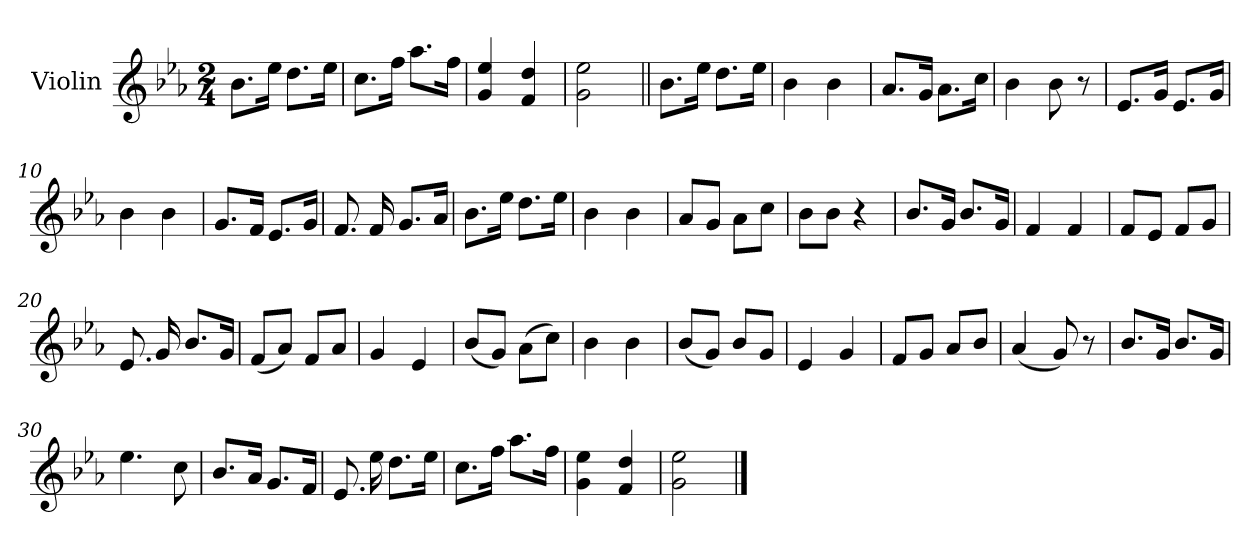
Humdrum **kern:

**kern
*part1
*staff1
*I"Violin
*I'Vln.
*clefG2
*k[b-e-a-]
*M2/4
=1
8.b-\L
16ee-\Jk
8.dd\L
16ee-\Jk
=2
8.cc\L
16ff\Jk
8.aa-\L
16ff\Jk
=3
4g/ 4ee-/
4f/ 4dd/
=4
2g\ 2ee-\
=5||
8.b-\L
16ee-\Jk
8.dd\L
16ee-\Jk
=6
4b-\
4b-\
=7
8.a-/L
16g/Jk
8.a-\L
16cc\Jk
!!LO:LB:g=z
=8
4b-\
8b-\
8r
=9
8.e-/L
16g/Jk
8.e-/L
16g/Jk
=10
4b-\
4b-\
=11
8.g/L
16f/Jk
8.e-/L
16g/Jk
=12
8.f/
16f/
8.g/L
16a-/Jk
=13
8.b-\L
16ee-\Jk
8.dd\L
16ee-\Jk
=14
4b-\
4b-\
!!LO:LB:g=z
=15
8a-/L
8g/J
8a-\L
8cc\J
=16
8b-\L
8b-\J
4r
=17
8.b-/L
16g/Jk
8.b-/L
16g/Jk
=18
4f/
4f/
=19
8f/L
8e-/J
8f/L
8g/J
=20
8.e-/
16g/
8.b-/L
16g/Jk
=21
(<8f/L
8a-/J)
8f/L
8a-/J
=22
4g/
4e-/
!!LO:LB:g=z
=23
(<8b-/L
8g/J)
(>8a-\L
8cc\J)
=24
4b-\
4b-\
=25
(<8b-/L
8g/J)
8b-/L
8g/J
=26
4e-/
4g/
=27
8f/L
8g/J
8a-/L
8b-/J
=28
(<4a-/
8g/)
8r
=29
8.b-/L
16g/Jk
8.b-/L
16g/Jk
=30
4.ee-\
8cc\
!!LO:LB:g=z
=31
8.b-/L
16a-/Jk
8.g/L
16f/Jk
=32
8.e-/
16ee-\
8.dd\L
16ee-\Jk
=33
8.cc\L
16ff\Jk
8.aa-\L
16ff\Jk
=34
4g\ 4ee-\
4f/ 4dd/
=35
2g\ 2ee-\
==
*-
